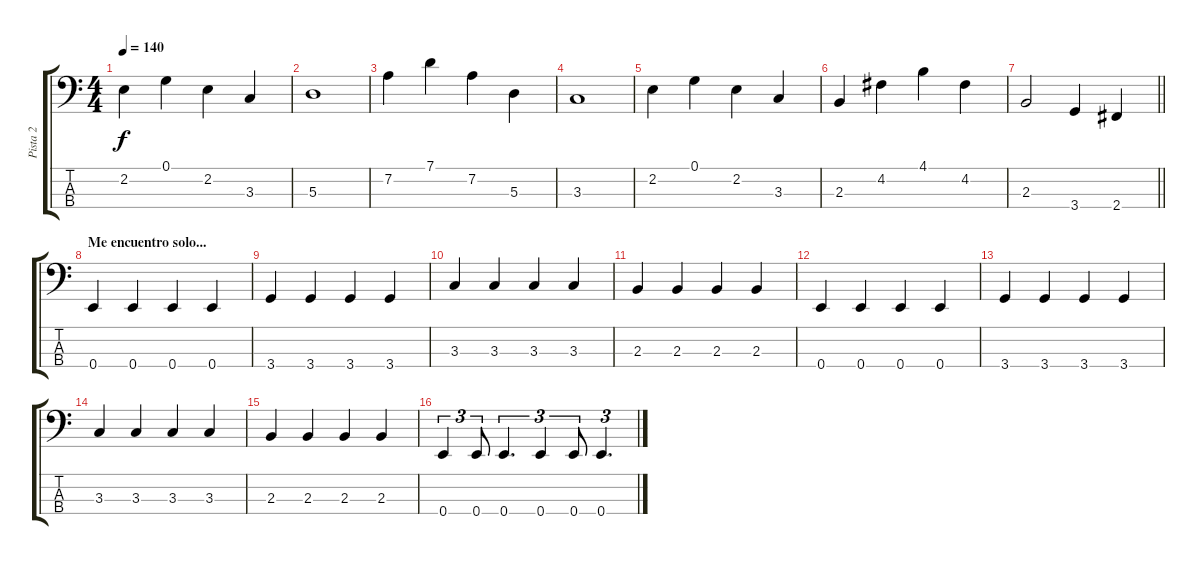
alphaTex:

\track ("Pista 2" "Pista 2") {instrument electricbassfinger}
\staff {score tabs}
\tuning (G2 D2 A1 E1) {hide}
\ts (4 4)
\tempo 140
\clef f4
\ks c
2.2.4{dy f} 0.1.4 2.2.4 3.3.4 |
5.3.1 |
7.2.4 7.1.4 7.2.4 5.3.4 |
3.3.1 |
2.2.4 0.1.4 2.2.4 3.3.4 |
2.3.4 4.2.4 4.1.4 4.2.4 |
\barLineRight lightlight
2.3.2 3.4.4 2.4.4 |
\section ("" "Me encuentro solo...")
0.4.4 0.4.4 0.4.4 0.4.4 |
3.4.4 3.4.4 3.4.4 3.4.4 |
3.3.4 3.3.4 3.3.4 3.3.4 |
2.3.4 2.3.4 2.3.4 2.3.4 |
0.4.4 0.4.4 0.4.4 0.4.4 |
3.4.4 3.4.4 3.4.4 3.4.4 |
3.3.4 3.3.4 3.3.4 3.3.4 |
2.3.4 2.3.4 2.3.4 2.3.4 |
0.4.4{tu (3 2)} 0.4.8{tu (3 2)} 0.4.4{d tu (3 2)} 0.4.4{tu (3 2)} 0.4.8{tu (3 2)} 0.4.4{d tu (3 2)}
